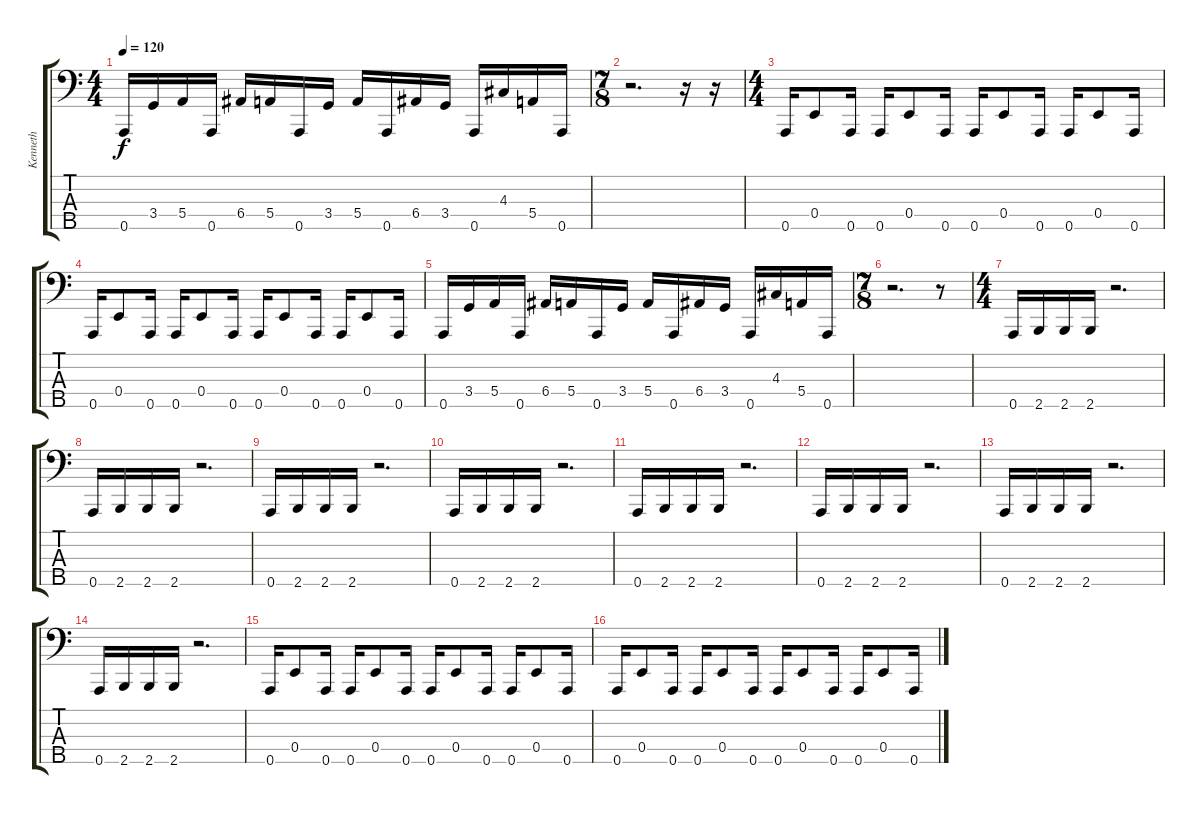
\track ("Kenneth" "Kenneth") {instrument electricbasspick}
\staff {score tabs}
\tuning (G2 D2 A1 E1 A0) {hide}
\ts (4 4)
\tempo 120
\clef f4
\ks c
0.5.16{dy f} 3.4.16 5.4.16 0.5.16 6.4.16 5.4.16 0.5.16 3.4.16 5.4.16 0.5.16 6.4.16 3.4.16 0.5.16 4.3.16 5.4.16 0.5.16 |
\ts (7 8)
r.2{d} r.16 r.16 |
\ts (4 4)
0.5.16 0.4.8 0.5.16 0.5.16 0.4.8 0.5.16 0.5.16 0.4.8 0.5.16 0.5.16 0.4.8 0.5.16 |
0.5.16 0.4.8 0.5.16 0.5.16 0.4.8 0.5.16 0.5.16 0.4.8 0.5.16 0.5.16 0.4.8 0.5.16 |
0.5.16 3.4.16 5.4.16 0.5.16 6.4.16 5.4.16 0.5.16 3.4.16 5.4.16 0.5.16 6.4.16 3.4.16 0.5.16 4.3.16 5.4.16 0.5.16 |
\ts (7 8)
r.2{d} r.8 |
\ts (4 4)
0.5.16 2.5.16 2.5.16 2.5.16 r.2{d} |
0.5.16 2.5.16 2.5.16 2.5.16 r.2{d} |
0.5.16 2.5.16 2.5.16 2.5.16 r.2{d} |
0.5.16 2.5.16 2.5.16 2.5.16 r.2{d} |
0.5.16 2.5.16 2.5.16 2.5.16 r.2{d} |
0.5.16 2.5.16 2.5.16 2.5.16 r.2{d} |
0.5.16 2.5.16 2.5.16 2.5.16 r.2{d} |
0.5.16 2.5.16 2.5.16 2.5.16 r.2{d} |
0.5.16 0.4.8 0.5.16 0.5.16 0.4.8 0.5.16 0.5.16 0.4.8 0.5.16 0.5.16 0.4.8 0.5.16 |
0.5.16 0.4.8 0.5.16 0.5.16 0.4.8 0.5.16 0.5.16 0.4.8 0.5.16 0.5.16 0.4.8 0.5.16
